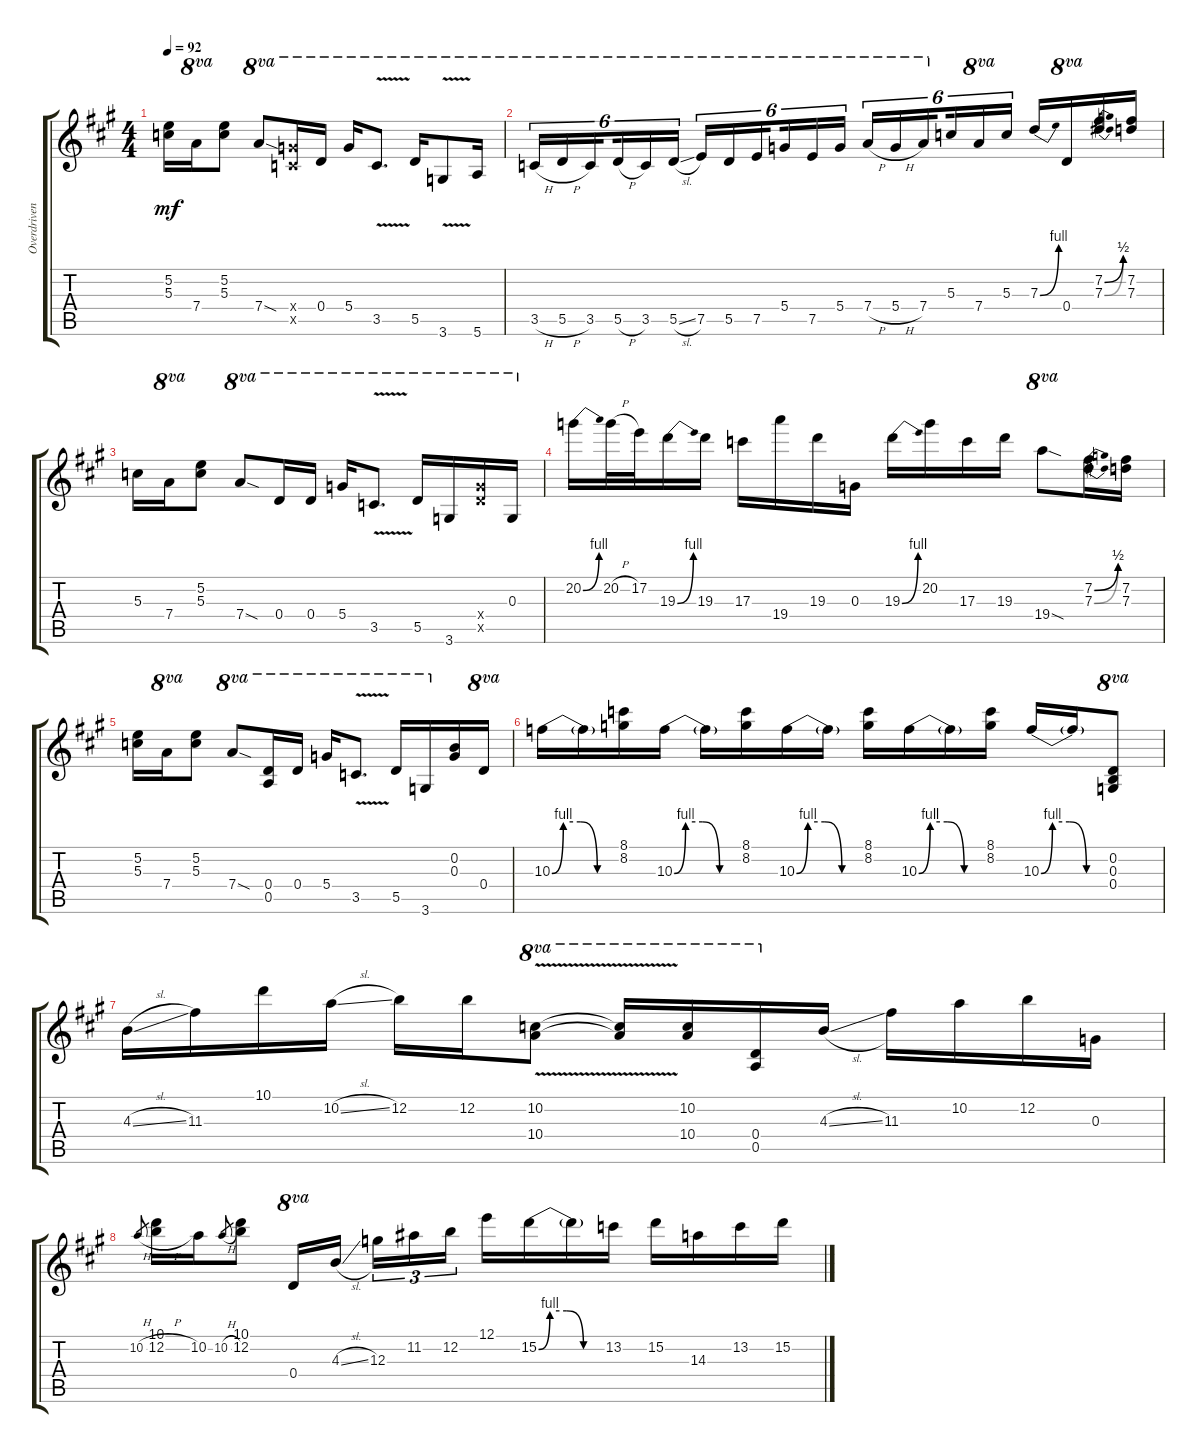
\track ("Overdriven Gtr. (Johnny Winter)" "Overdriven") {instrument overdrivenguitar}
\staff {score tabs}
\tuning (E4 B3 G3 D4 A3 E3) {hide}
\ts (4 4)
\tempo 92
\clef g2
\ks a
(5.2 5.3).16{dy mf} 7.4.16{ot 8va} (5.2 5.3).8 7.4{sod}.8{ot 8va} (5.4{x} 3.5{x}).16{ot 8va} 0.4.16{ot 8va} 5.4.16{ot 8va} 3.5{v}.8{d ot 8va} 5.5.16{ot 8va} 3.6{v}.8{ot 8va} 5.6.16{ot 8va} |
3.5{h}.16{tu (6 4) ot 8va} 5.5{h}.16{tu (6 4) ot 8va} 3.5.16{tu (6 4) ot 8va beam splitsecondary} 5.5{h}.16{tu (6 4) ot 8va} 3.5.16{tu (6 4) ot 8va} 5.5{sl}.16{tu (6 4) ot 8va} 7.5.16{tu (6 4) ot 8va} 5.5.16{tu (6 4) ot 8va} 7.5.16{tu (6 4) ot 8va beam splitsecondary} 5.4.16{tu (6 4) ot 8va} 7.5.16{tu (6 4) ot 8va} 5.4.16{tu (6 4) ot 8va} 7.4{h}.16{tu (6 4) ot 8va} 5.4{h}.16{tu (6 4) ot 8va} 7.4.16{tu (6 4) ot 8va beam splitsecondary} 5.3.16{tu (6 4)} 7.4.16{tu (6 4) ot 8va} 5.3.16{tu (6 4)} 7.3{be (bend 0 0 60 4)}.16 0.4.16{ot 8va} (7.2{be (bend 0 0 60 2)} 7.3{be (bend 0 0 60 2)}).16 (7.2 7.3).16 |
5.3.16 7.4.16{ot 8va} (5.2 5.3).8 7.4{sod}.8{ot 8va} 0.4.16{ot 8va} 0.4.16{ot 8va} 5.4.16{ot 8va} 3.5{v}.8{d ot 8va} 5.5.16{ot 8va} 3.6.16{ot 8va} (5.4{x} 5.5{x}).16{ot 8va} 0.3.16{ot 8va} |
20.2{be (bend 0 0 60 4)}.16 20.2{h}.32 17.2.32 19.3{be (bend 0 0 60 4)}.16 19.3.16 17.3.16 19.4.16 19.3.16 0.3.16 19.3{be (bend 0 0 60 4)}.16 20.2.16 17.3.16 19.3.16 19.4{sod}.8{ot 8va} (7.2{be (bend 0 0 60 2)} 7.3{be (bend 0 0 60 2)}).16 (7.2 7.3).16 |
(5.2 5.3).16 7.4.16{ot 8va} (5.2 5.3).8 7.4{sod}.8{ot 8va} (0.4 0.5).16{ot 8va} 0.4.16{ot 8va} 5.4.16{ot 8va} 3.5{v}.8{d ot 8va} 5.5.16{ot 8va} 3.6.16{ot 8va} (0.2 0.3).16 0.4.16{ot 8va} |
10.3{be (custom 0 0 10 4 25 4 40 0 60 0)}.16 10.3{t}.16 (8.1 8.2).16 10.3{be (custom 0 0 10 4 25 4 40 0 60 0)}.16 10.3{t}.16 (8.1 8.2).16 10.3{be (custom 0 0 10 4 25 4 40 0 60 0)}.16 10.3{t}.16 (8.1 8.2).16 10.3{be (custom 0 0 10 4 25 4 40 0 60 0)}.16 10.3{t}.16 (8.1 8.2).16 10.3{be (custom 0 0 10 4 25 4 40 0 60 0)}.16 10.3{t}.16 (0.2 0.3 0.4).8{ot 8va} |
4.3{sl}.16 11.3.16 10.1.16 10.2{sl}.16 12.2.16 12.2.16 (10.2{v} 10.4{v}).8{ot 8va} (10.2{t} 10.4{t}).16{ot 8va} (10.2 10.4).16{ot 8va} (0.4 0.5).16{ot 8va} 4.3{sl}.16 11.3.16 10.2.16 12.2.16 0.3.16 |
10.2{h}.8{gr} (10.1 12.2{h}).16 10.2.16 10.2{h}.8{gr} (10.1 12.2).8 0.4.16{ot 8va} 4.3{sl}.16{beam splitsecondary} 12.3.16{tu (3 2)} 11.2.16{tu (3 2)} 12.2.16{tu (3 2)} 12.1.16 15.2{be (custom 0 0 10 4 25 4 40 0 60 0)}.16 15.2{t}.16 13.2.16 15.2.16 14.3.16 13.2.16 15.2.16
